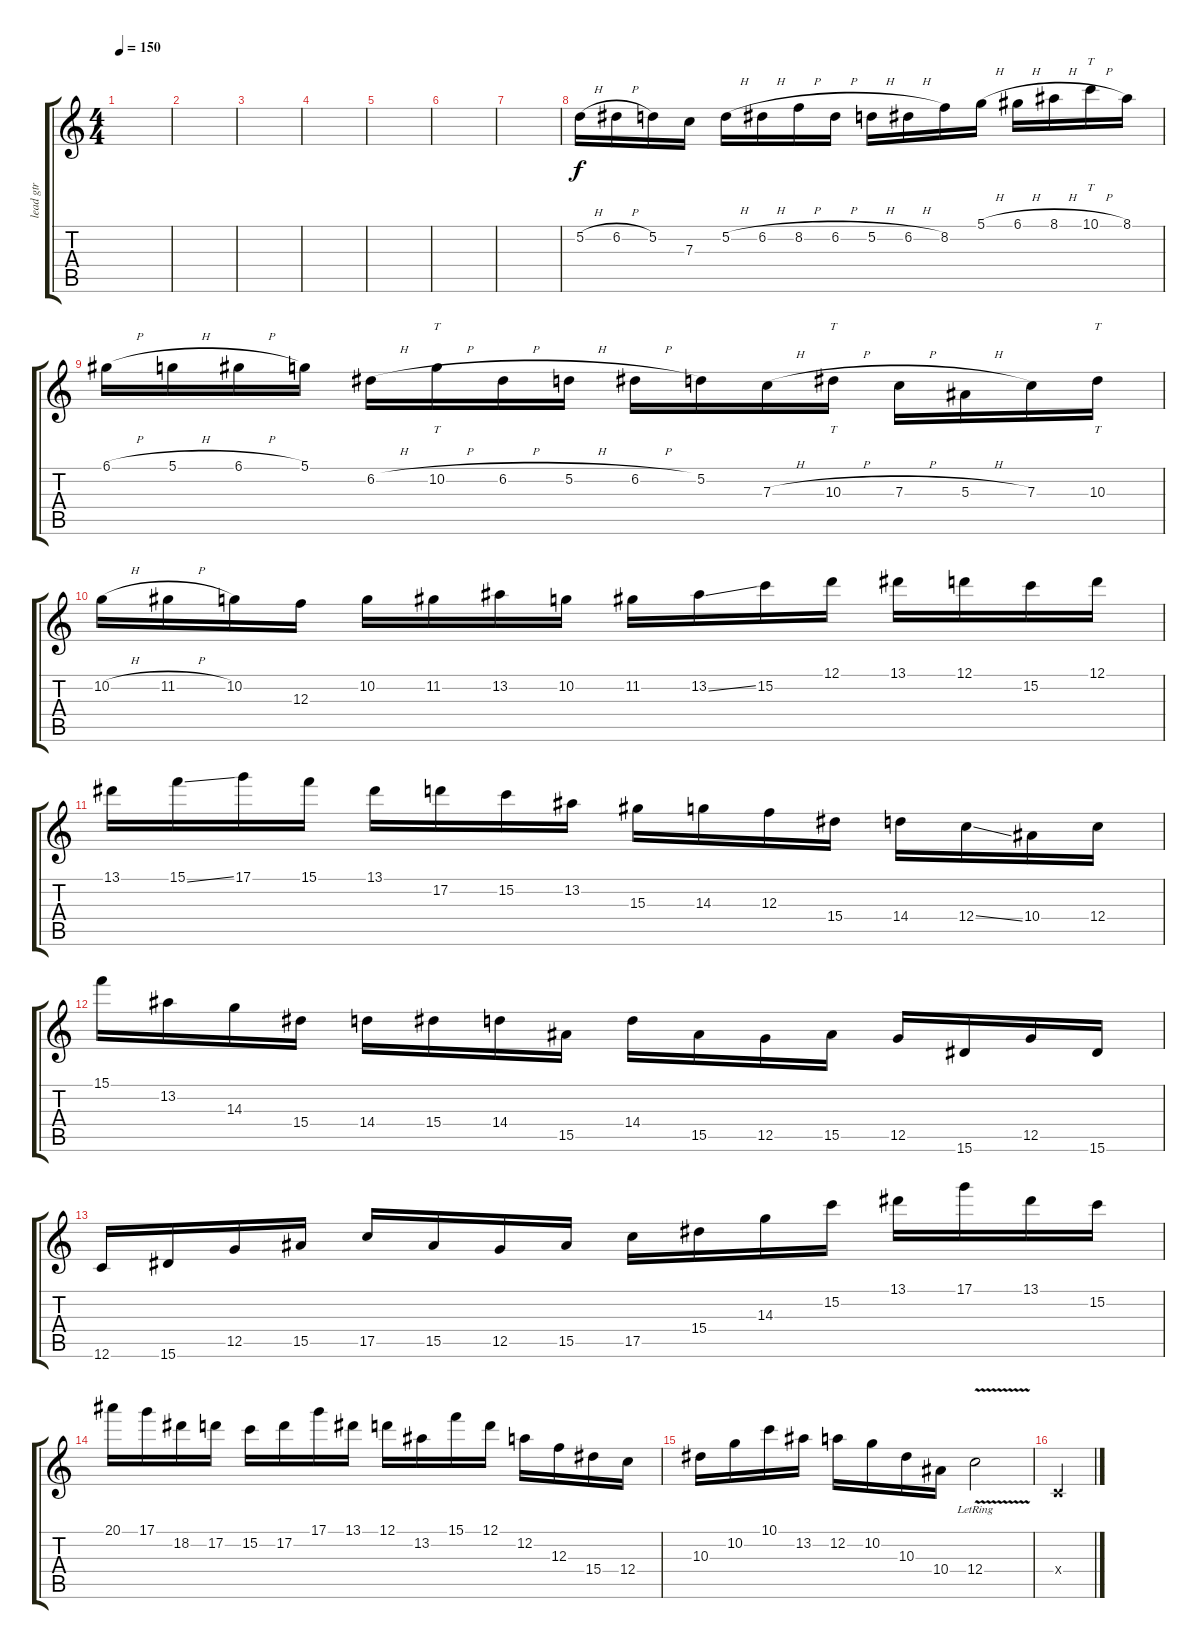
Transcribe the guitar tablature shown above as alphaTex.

\track ("lead gtr" "lead gtr") {instrument distortionguitar}
\staff {score tabs}
\tuning (D4 A3 F3 C3 G2 C2) {hide}
\ts (4 4)
\tempo 150
\clef g2
\ks c
|
|
|
|
|
|
|
5.2{h}.16{dy f volume 16 instrument distortionguitar} 6.2{h}.16 5.2.16 7.3.16 5.2{h}.16 6.2{h}.16 8.2{h}.16 6.2{h}.16 5.2{h}.16 6.2{h}.16 8.2.16 5.1{h}.16 6.1{h}.16 8.1{h}.16 10.1{h}.16{tt} 8.1.16 |
6.1{h}.16 5.1{h}.16 6.1{h}.16 5.1.16 6.2{h}.16 10.2{h}.16{tt} 6.2{h}.16 5.2{h}.16 6.2{h}.16 5.2.16 7.3{h}.16 10.3{h}.16{tt} 7.3{h}.16 5.3{h}.16 7.3.16 10.3.16{tt} |
10.2{h}.16 11.2{h}.16 10.2.16 12.3.16 10.2.16 11.2.16 13.2.16 10.2.16 11.2.16 13.2{ss}.16 15.2.16 12.1.16 13.1.16 12.1.16 15.2.16 12.1.16 |
13.1.16 15.1{ss}.16 17.1.16 15.1.16 13.1.16 17.2.16 15.2.16 13.2.16 15.3.16 14.3.16 12.3.16 15.4.16 14.4.16 12.4{ss}.16 10.4.16 12.4.16 |
15.1.16 13.2.16 14.3.16 15.4.16 14.4.16 15.4.16 14.4.16 15.5.16 14.4.16 15.5.16 12.5.16 15.5.16 12.5.16 15.6.16 12.5.16 15.6.16 |
12.6.16 15.6.16 12.5.16 15.5.16 17.5.16 15.5.16 12.5.16 15.5.16 17.5.16 15.4.16 14.3.16 15.2.16 13.1.16 17.1.16 13.1.16 15.2.16 |
20.1.16 17.1.16 18.2.16 17.2.16 15.2.16 17.2.16 17.1.16 13.1.16 12.1.16 13.2.16 15.1.16 12.1.16 12.2.16 12.3.16 15.4.16 12.4.16 |
10.3.16 10.2.16 10.1.16 13.2.16 12.2.16 10.2.16 10.3.16 10.4.16 12.4{v lr}.2 |
0.4{x}.4
